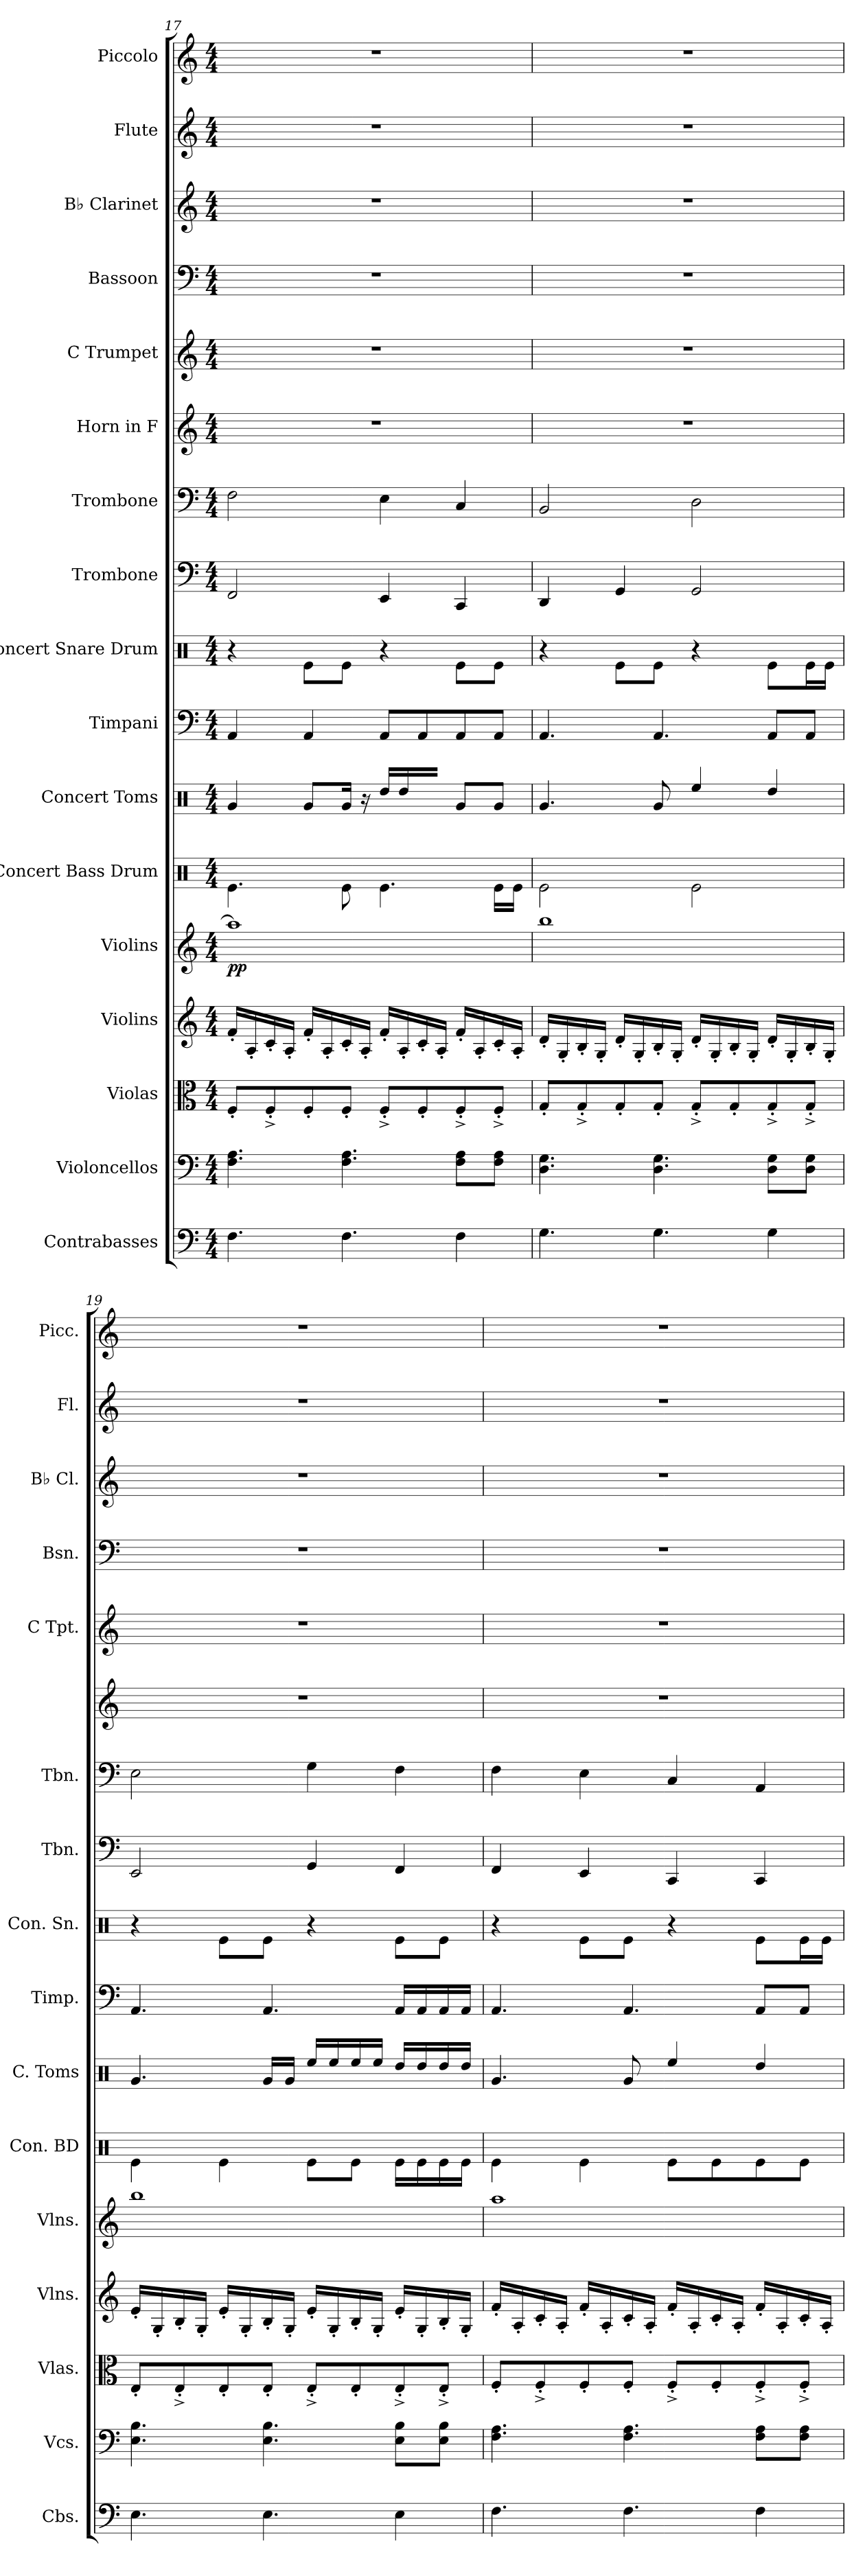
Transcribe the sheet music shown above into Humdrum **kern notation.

**kern	**kern	**kern	**kern	**kern	**dynam	**kern	**kern	**kern	**kern	**kern	**kern	**kern	**kern	**kern	**kern	**kern	**kern
*part17	*part16	*part15	*part14	*part13	*part13	*part12	*part11	*part10	*part9	*part8	*part7	*part6	*part5	*part4	*part3	*part2	*part1
*staff17	*staff16	*staff15	*staff14	*staff13	*staff13	*staff12	*staff11	*staff10	*staff9	*staff8	*staff7	*staff6	*staff5	*staff4	*staff3	*staff2	*staff1
*I"Contrabasses	*I"Violoncellos	*I"Violas	*I"Violins	*I"Violins	*	*I"Concert Bass Drum	*I"Concert Toms	*I"Timpani	*I"Concert Snare Drum	*I"Trombone	*I"Trombone	*I"Horn in F	*I"C Trumpet	*I"Bassoon	*I"B♭ Clarinet	*I"Flute	*I"Piccolo
*I'Cbs.	*I'Vcs.	*I'Vlas.	*I'Vlns.	*I'Vlns.	*	*I'Con. BD	*I'C. Toms	*I'Timp.	*I'Con. Sn.	*I'Tbn.	*I'Tbn.	*	*I'C Tpt.	*I'Bsn.	*I'B♭ Cl.	*I'Fl.	*I'Picc.
*clefF4	*clefF4	*clefC3	*clefG2	*clefG2	*	*clefX	*clefX	*clefF4	*clefX	*clefF4	*clefF4	*clefG2	*clefG2	*clefF4	*clefG2	*clefG2	*clefG2
*ITrd7c12	*	*	*	*	*	*	*	*	*	*	*	*ITrd4c7	*	*	*ITrd1c2	*	*ITrd-7c-12
*k[]	*k[]	*k[]	*k[]	*k[]	*	*k[]	*k[]	*k[]	*k[]	*k[]	*k[]	*k[b-]	*k[]	*k[]	*k[b-e-]	*k[]	*k[]
*M4/4	*M4/4	*M4/4	*M4/4	*M4/4	*	*M4/4	*M4/4	*M4/4	*M4/4	*M4/4	*M4/4	*M4/4	*M4/4	*M4/4	*M4/4	*M4/4	*M4/4
=17	=17	=17	=17	=17	=17	=17	=17	=17	=17	=17	=17	=17	=17	=17	=17	=17	=17
!	!	!	!	!	!LO:DY:b	!	!	!	!	!	!	!	!	!	!	!	!
4.FF\	4.F\ 4.A\	8F'/L	16f'/LL	1aa]	pp	4.Re\	4Rg/	4AA/	4r	2FF/	2F\	1r	1r	1r	1r	1r	1r
.	.	.	16A'/	.	.	.	.	.	.	.	.	.	.	.	.	.	.
.	.	8F'^/	16c'/	.	.	.	.	.	.	.	.	.	.	.	.	.	.
.	.	.	16A'/JJ	.	.	.	.	.	.	.	.	.	.	.	.	.	.
.	.	8F'/	16f'/LL	.	.	.	8Rg/L	4AA/	8Re\L	.	.	.	.	.	.	.	.
.	.	.	16A'/	.	.	.	.	.	.	.	.	.	.	.	.	.	.
4.FF\	4.F\ 4.A\	8F'/J	16c'/	.	.	8Re\	16Rg/Jk	.	8Re\J	.	.	.	.	.	.	.	.
.	.	.	16A'/JJ	.	.	.	16r	.	.	.	.	.	.	.	.	.	.
.	.	8F'^/L	16f'/LL	.	.	4.Re\	16Rdd/LL	8AA/L	4r	4EE/	4E\	.	.	.	.	.	.
.	.	.	16A'/	.	.	.	16Rdd/	.	.	.	.	.	.	.	.	.	.
.	.	8F'/	16c'/	.	.	.	16R/	8AA/	.	.	.	.	.	.	.	.	.
.	.	.	16A'/JJ	.	.	.	16R/JJ	.	.	.	.	.	.	.	.	.	.
4FF\	8F\ 8A\L	8F'^/	16f'/LL	.	.	.	8Rg/L	8AA/	8Re\L	4CC/	4C/	.	.	.	.	.	.
.	.	.	16A'/	.	.	.	.	.	.	.	.	.	.	.	.	.	.
.	8F\ 8A\J	8F'^/J	16c'/	.	.	16Re\LL	8Rg/J	8AA/J	8Re\J	.	.	.	.	.	.	.	.
.	.	.	16A'/JJ	.	.	16Re\JJ	.	.	.	.	.	.	.	.	.	.	.
!!LO:PB:g=z
=18	=18	=18	=18	=18	=18	=18	=18	=18	=18	=18	=18	=18	=18	=18	=18	=18	=18
4.GG\	4.D\ 4.G\	8G'/L	16d'/LL	1bb	.	2Re\	4.Rg/	4.AA/	4r	4DD/	2BB/	1r	1r	1r	1r	1r	1r
.	.	.	16G'/	.	.	.	.	.	.	.	.	.	.	.	.	.	.
.	.	8G'^/	16B'/	.	.	.	.	.	.	.	.	.	.	.	.	.	.
.	.	.	16G'/JJ	.	.	.	.	.	.	.	.	.	.	.	.	.	.
.	.	8G'/	16d'/LL	.	.	.	.	.	8Re\L	4GG/	.	.	.	.	.	.	.
.	.	.	16G'/	.	.	.	.	.	.	.	.	.	.	.	.	.	.
4.GG\	4.D\ 4.G\	8G'/J	16B'/	.	.	.	8Rg/	4.AA/	8Re\J	.	.	.	.	.	.	.	.
.	.	.	16G'/JJ	.	.	.	.	.	.	.	.	.	.	.	.	.	.
.	.	8G'^/L	16d'/LL	.	.	2Re\	4Ree/	.	4r	2GG/	2D\	.	.	.	.	.	.
.	.	.	16G'/	.	.	.	.	.	.	.	.	.	.	.	.	.	.
.	.	8G'/	16B'/	.	.	.	.	.	.	.	.	.	.	.	.	.	.
.	.	.	16G'/JJ	.	.	.	.	.	.	.	.	.	.	.	.	.	.
4GG\	8D\ 8G\L	8G'^/	16d'/LL	.	.	.	4Rdd/	8AA/L	8Re\L	.	.	.	.	.	.	.	.
.	.	.	16G'/	.	.	.	.	.	.	.	.	.	.	.	.	.	.
.	8D\ 8G\J	8G'^/J	16B'/	.	.	.	.	8AA/J	16Re\L	.	.	.	.	.	.	.	.
.	.	.	16G'/JJ	.	.	.	.	.	16Re\JJ	.	.	.	.	.	.	.	.
=19	=19	=19	=19	=19	=19	=19	=19	=19	=19	=19	=19	=19	=19	=19	=19	=19	=19
4.EE\	4.E\ 4.B\	8E'/L	16e'/LL	1bb	.	4Re\	4.Rg/	4.AA/	4r	2EE/	2E\	1r	1r	1r	1r	1r	1r
.	.	.	16G'/	.	.	.	.	.	.	.	.	.	.	.	.	.	.
.	.	8E'^/	16B'/	.	.	.	.	.	.	.	.	.	.	.	.	.	.
.	.	.	16G'/JJ	.	.	.	.	.	.	.	.	.	.	.	.	.	.
.	.	8E'/	16e'/LL	.	.	4Re\	.	.	8Re\L	.	.	.	.	.	.	.	.
.	.	.	16G'/	.	.	.	.	.	.	.	.	.	.	.	.	.	.
4.EE\	4.E\ 4.B\	8E'/J	16B'/	.	.	.	16Rg/LL	4.AA/	8Re\J	.	.	.	.	.	.	.	.
.	.	.	16G'/JJ	.	.	.	16Rg/JJ	.	.	.	.	.	.	.	.	.	.
.	.	8E'^/L	16e'/LL	.	.	8Re\L	16Ree/LL	.	4r	4GG/	4G\	.	.	.	.	.	.
.	.	.	16G'/	.	.	.	16Ree/	.	.	.	.	.	.	.	.	.	.
.	.	8E'/	16B'/	.	.	8Re\J	16Ree/	.	.	.	.	.	.	.	.	.	.
.	.	.	16G'/JJ	.	.	.	16Ree/JJ	.	.	.	.	.	.	.	.	.	.
4EE\	8E\ 8B\L	8E'^/	16e'/LL	.	.	16Re\LL	16Rdd/LL	16AA/LL	8Re\L	4FF/	4F\	.	.	.	.	.	.
.	.	.	16G'/	.	.	16Re\	16Rdd/	16AA/	.	.	.	.	.	.	.	.	.
.	8E\ 8B\J	8E'^/J	16B'/	.	.	16Re\	16Rdd/	16AA/	8Re\J	.	.	.	.	.	.	.	.
.	.	.	16G'/JJ	.	.	16Re\JJ	16Rdd/JJ	16AA/JJ	.	.	.	.	.	.	.	.	.
!!LO:PB:g=z
=20	=20	=20	=20	=20	=20	=20	=20	=20	=20	=20	=20	=20	=20	=20	=20	=20	=20
4.FF\	4.F\ 4.A\	8F'/L	16f'/LL	1aa	.	4Re\	4.Rg/	4.AA/	4r	4FF/	4F\	1r	1r	1r	1r	1r	1r
.	.	.	16A'/	.	.	.	.	.	.	.	.	.	.	.	.	.	.
.	.	8F'^/	16c'/	.	.	.	.	.	.	.	.	.	.	.	.	.	.
.	.	.	16A'/JJ	.	.	.	.	.	.	.	.	.	.	.	.	.	.
.	.	8F'/	16f'/LL	.	.	4Re\	.	.	8Re\L	4EE/	4E\	.	.	.	.	.	.
.	.	.	16A'/	.	.	.	.	.	.	.	.	.	.	.	.	.	.
4.FF\	4.F\ 4.A\	8F'/J	16c'/	.	.	.	8Rg/	4.AA/	8Re\J	.	.	.	.	.	.	.	.
.	.	.	16A'/JJ	.	.	.	.	.	.	.	.	.	.	.	.	.	.
.	.	8F'^/L	16f'/LL	.	.	8Re\L	4Ree/	.	4r	4CC/	4C/	.	.	.	.	.	.
.	.	.	16A'/	.	.	.	.	.	.	.	.	.	.	.	.	.	.
.	.	8F'/	16c'/	.	.	8Re\	.	.	.	.	.	.	.	.	.	.	.
.	.	.	16A'/JJ	.	.	.	.	.	.	.	.	.	.	.	.	.	.
4FF\	8F\ 8A\L	8F'^/	16f'/LL	.	.	8Re\	4Rdd/	8AA/L	8Re\L	4CC/	4AA/	.	.	.	.	.	.
.	.	.	16A'/	.	.	.	.	.	.	.	.	.	.	.	.	.	.
.	8F\ 8A\J	8F'^/J	16c'/	.	.	8Re\J	.	8AA/J	16Re\L	.	.	.	.	.	.	.	.
.	.	.	16A'/JJ	.	.	.	.	.	16Re\JJ	.	.	.	.	.	.	.	.
=	=	=	=	=	=	=	=	=	=	=	=	=	=	=	=	=	=
*-	*-	*-	*-	*-	*-	*-	*-	*-	*-	*-	*-	*-	*-	*-	*-	*-	*-
